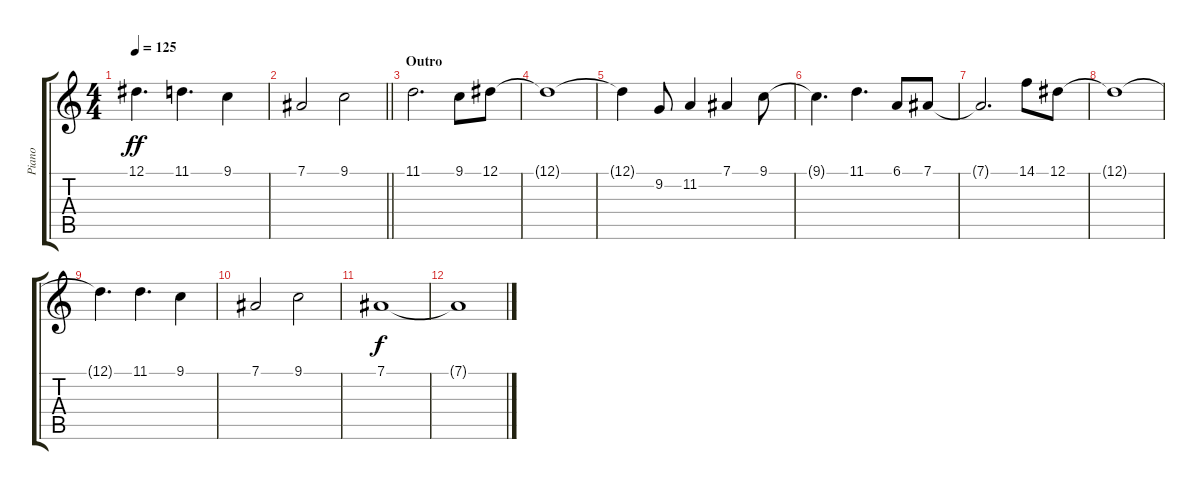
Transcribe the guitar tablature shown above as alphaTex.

\track ("Piano" "Piano") {solo instrument acousticgrandpiano}
\staff {score tabs}
\tuning (Eb4 Bb3 Gb3 Db3 Ab2 Eb2) {hide}
\ts (4 4)
\tempo 125
\clef g2
\ks c
12.1{t}.4{d dy ff} 11.1.4{d} 9.1.4 |
\barLineRight lightlight
7.1.2 9.1.2 |
\section ("" "Outro")
11.1.2{d} 9.1.8 12.1.8 |
12.1{t}.1 |
12.1{t}.4 9.2.8 11.2.4 7.1.4 9.1.8 |
9.1{t}.4{d} 11.1.4{d} 6.1.8 7.1.8 |
7.1{t}.2{d} 14.1.8 12.1.8 |
12.1{t}.1 |
12.1{t}.4{d} 11.1.4{d} 9.1.4 |
7.1.2 9.1.2 |
7.1.1{dy f volume 0} |
7.1{t}.1
